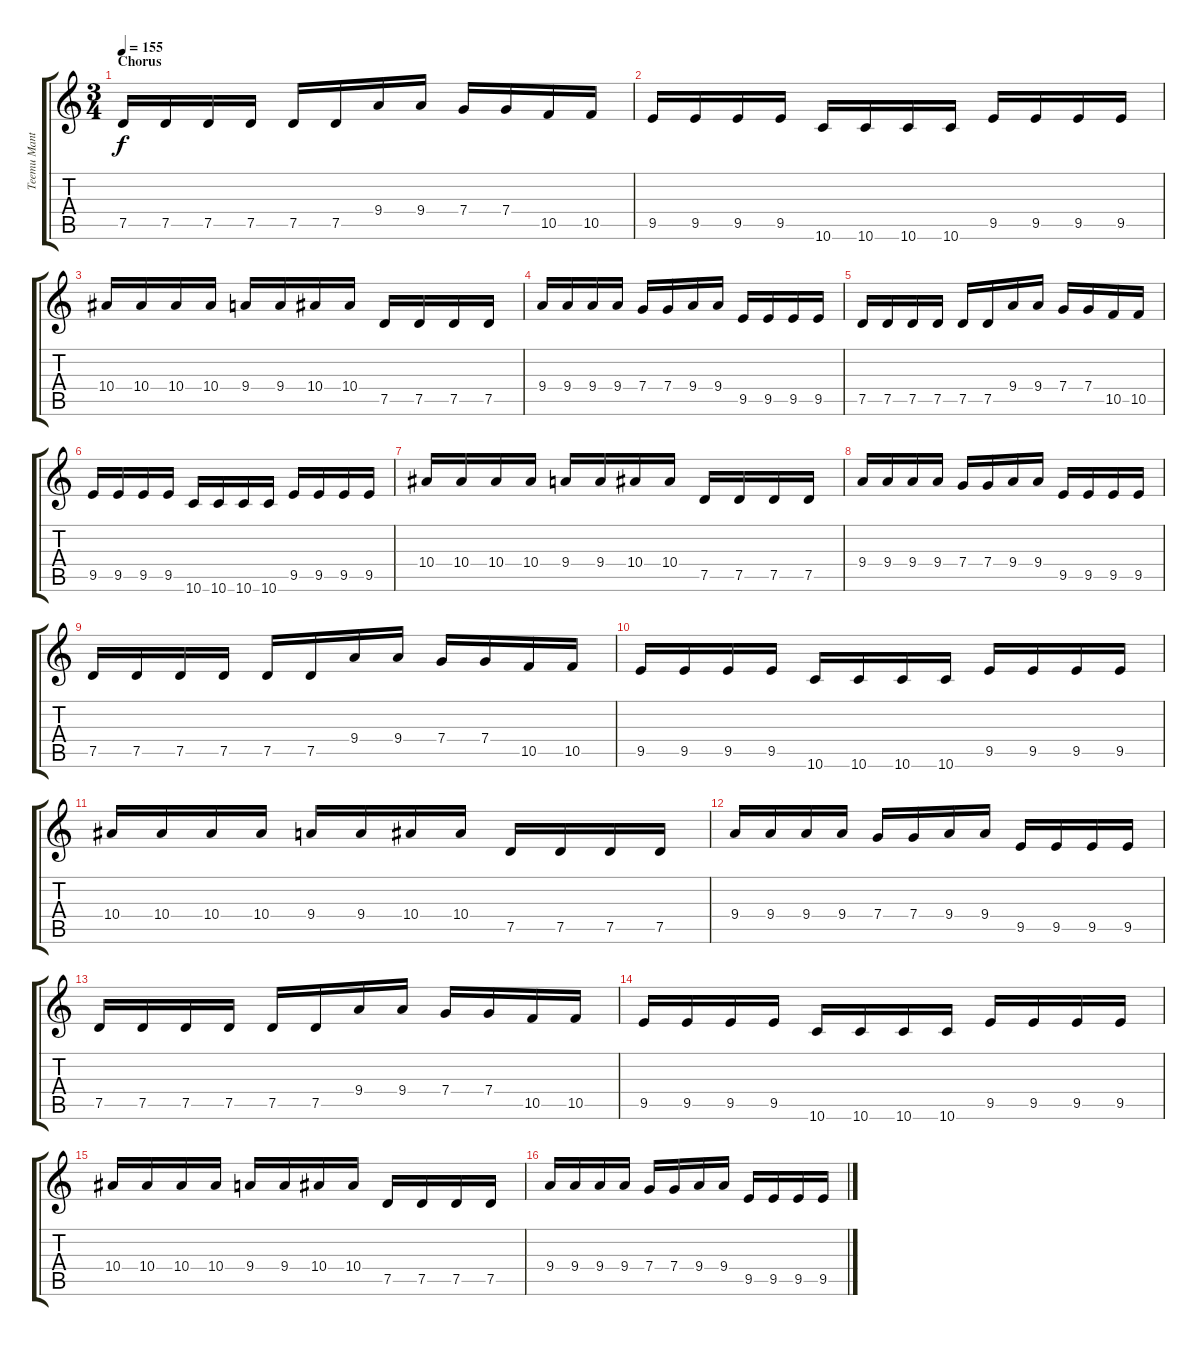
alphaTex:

\track ("Teemu Mantysaari" "Teemu Mant") {instrument distortionguitar}
\staff {score tabs}
\tuning (D4 A3 F3 C3 G2 D2) {hide}
\ts (3 4)
\section ("" "Chorus")
\tempo 155
\clef g2
\ks c
7.5.16{dy f} 7.5.16 7.5.16 7.5.16 7.5.16 7.5.16 9.4.16 9.4.16 7.4.16 7.4.16 10.5.16 10.5.16 |
9.5.16 9.5.16 9.5.16 9.5.16 10.6.16 10.6.16 10.6.16 10.6.16 9.5.16 9.5.16 9.5.16 9.5.16 |
10.4.16 10.4.16 10.4.16 10.4.16 9.4.16 9.4.16 10.4.16 10.4.16 7.5.16 7.5.16 7.5.16 7.5.16 |
9.4.16 9.4.16 9.4.16 9.4.16 7.4.16 7.4.16 9.4.16 9.4.16 9.5.16 9.5.16 9.5.16 9.5.16 |
7.5.16 7.5.16 7.5.16 7.5.16 7.5.16 7.5.16 9.4.16 9.4.16 7.4.16 7.4.16 10.5.16 10.5.16 |
9.5.16 9.5.16 9.5.16 9.5.16 10.6.16 10.6.16 10.6.16 10.6.16 9.5.16 9.5.16 9.5.16 9.5.16 |
10.4.16 10.4.16 10.4.16 10.4.16 9.4.16 9.4.16 10.4.16 10.4.16 7.5.16 7.5.16 7.5.16 7.5.16 |
9.4.16 9.4.16 9.4.16 9.4.16 7.4.16 7.4.16 9.4.16 9.4.16 9.5.16 9.5.16 9.5.16 9.5.16 |
7.5.16 7.5.16 7.5.16 7.5.16 7.5.16 7.5.16 9.4.16 9.4.16 7.4.16 7.4.16 10.5.16 10.5.16 |
9.5.16 9.5.16 9.5.16 9.5.16 10.6.16 10.6.16 10.6.16 10.6.16 9.5.16 9.5.16 9.5.16 9.5.16 |
10.4.16 10.4.16 10.4.16 10.4.16 9.4.16 9.4.16 10.4.16 10.4.16 7.5.16 7.5.16 7.5.16 7.5.16 |
9.4.16 9.4.16 9.4.16 9.4.16 7.4.16 7.4.16 9.4.16 9.4.16 9.5.16 9.5.16 9.5.16 9.5.16 |
7.5.16 7.5.16 7.5.16 7.5.16 7.5.16 7.5.16 9.4.16 9.4.16 7.4.16 7.4.16 10.5.16 10.5.16 |
9.5.16 9.5.16 9.5.16 9.5.16 10.6.16 10.6.16 10.6.16 10.6.16 9.5.16 9.5.16 9.5.16 9.5.16 |
10.4.16 10.4.16 10.4.16 10.4.16 9.4.16 9.4.16 10.4.16 10.4.16 7.5.16 7.5.16 7.5.16 7.5.16 |
9.4.16 9.4.16 9.4.16 9.4.16 7.4.16 7.4.16 9.4.16 9.4.16 9.5.16 9.5.16 9.5.16 9.5.16
